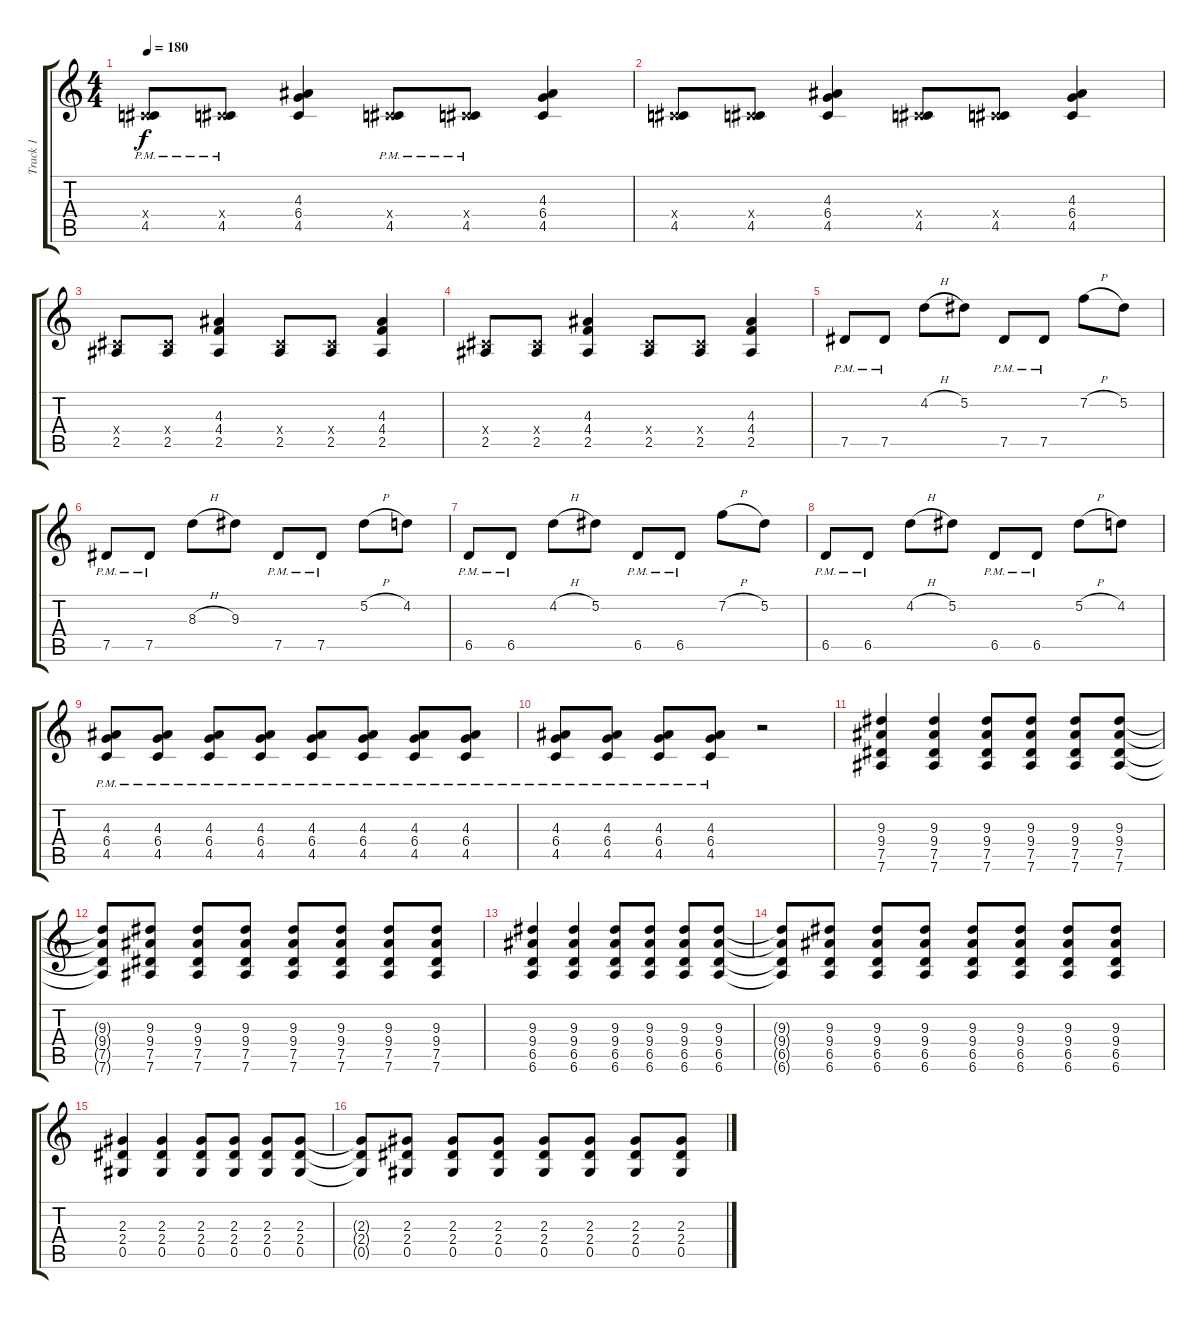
\track ("Track 1" "Track 1") {instrument distortionguitar}
\staff {score tabs}
\tuning (Eb4 Bb3 Gb3 Db3 Ab2 Eb2) {hide}
\ts (4 4)
\tempo 180
\clef g2
\ks c
(0.4{x} 4.5{pm}).8{dy f} (0.4{x} 4.5{pm}).8 (4.3 6.4 4.5).4 (0.4{x} 4.5{pm}).8 (0.4{x} 4.5{pm}).8 (4.3 6.4 4.5).4 |
(0.4{x} 4.5).8 (0.4{x} 4.5).8 (4.3 6.4 4.5).4 (0.4{x} 4.5).8 (0.4{x} 4.5).8 (4.3 6.4 4.5).4 |
(0.4{x} 2.5).8 (0.4{x} 2.5).8 (4.3 4.4 2.5).4 (0.4{x} 2.5).8 (0.4{x} 2.5).8 (4.3 4.4 2.5).4 |
(0.4{x} 2.5).8 (0.4{x} 2.5).8 (4.3 4.4 2.5).4 (0.4{x} 2.5).8 (0.4{x} 2.5).8 (4.3 4.4 2.5).4 |
7.5{pm}.8 7.5{pm}.8 4.2{h}.8 5.2.8 7.5{pm}.8 7.5{pm}.8 7.2{h}.8 5.2.8 |
7.5{pm}.8 7.5{pm}.8 8.3{h}.8 9.3.8 7.5{pm}.8 7.5{pm}.8 5.2{h}.8 4.2.8 |
6.5{pm}.8 6.5{pm}.8 4.2{h}.8 5.2.8 6.5{pm}.8 6.5{pm}.8 7.2{h}.8 5.2.8 |
6.5{pm}.8 6.5{pm}.8 4.2{h}.8 5.2.8 6.5{pm}.8 6.5{pm}.8 5.2{h}.8 4.2.8 |
(4.3{pm} 6.4{pm} 4.5{pm}).8 (4.3{pm} 6.4{pm} 4.5{pm}).8 (4.3{pm} 6.4{pm} 4.5{pm}).8 (4.3{pm} 6.4{pm} 4.5{pm}).8 (4.3{pm} 6.4{pm} 4.5{pm}).8 (4.3{pm} 6.4{pm} 4.5{pm}).8 (4.3{pm} 6.4{pm} 4.5{pm}).8 (4.3{pm} 6.4{pm} 4.5{pm}).8 |
(4.3 6.4{pm} 4.5{pm}).8 (4.3 6.4 4.5{pm}).8 (4.3 6.4 4.5{pm}).8 (4.3 6.4 4.5{pm}).8 r.2 |
(9.3 9.4 7.5 7.6).4 (9.3 9.4 7.5 7.6).4 (9.3 9.4 7.5 7.6).8 (9.3 9.4 7.5 7.6).8 (9.3 9.4 7.5 7.6).8 (9.3 9.4 7.5 7.6).8 |
(9.3{t} 9.4{t} 7.5{t} 7.6{t}).8 (9.3 9.4 7.5 7.6).8 (9.3 9.4 7.5 7.6).8 (9.3 9.4 7.5 7.6).8 (9.3 9.4 7.5 7.6).8 (9.3 9.4 7.5 7.6).8 (9.3 9.4 7.5 7.6).8 (9.3 9.4 7.5 7.6).8 |
(9.3 9.4 6.5 6.6).4 (9.3 9.4 6.5 6.6).4 (9.3 9.4 6.5 6.6).8 (9.3 9.4 6.5 6.6).8 (9.3 9.4 6.5 6.6).8 (9.3 9.4 6.5 6.6).8 |
(9.3{t} 9.4{t} 6.5{t} 6.6{t}).8 (9.3 9.4 6.5 6.6).8 (9.3 9.4 6.5 6.6).8 (9.3 9.4 6.5 6.6).8 (9.3 9.4 6.5 6.6).8 (9.3 9.4 6.5 6.6).8 (9.3 9.4 6.5 6.6).8 (9.3 9.4 6.5 6.6).8 |
(2.3 2.4 0.5).4 (2.3 2.4 0.5).4 (2.3 2.4 0.5).8 (2.3 2.4 0.5).8 (2.3 2.4 0.5).8 (2.3 2.4 0.5).8 |
(2.3{t} 2.4{t} 0.5{t}).8 (2.3 2.4 0.5).8 (2.3 2.4 0.5).8 (2.3 2.4 0.5).8 (2.3 2.4 0.5).8 (2.3 2.4 0.5).8 (2.3 2.4 0.5).8 (2.3 2.4 0.5).8
